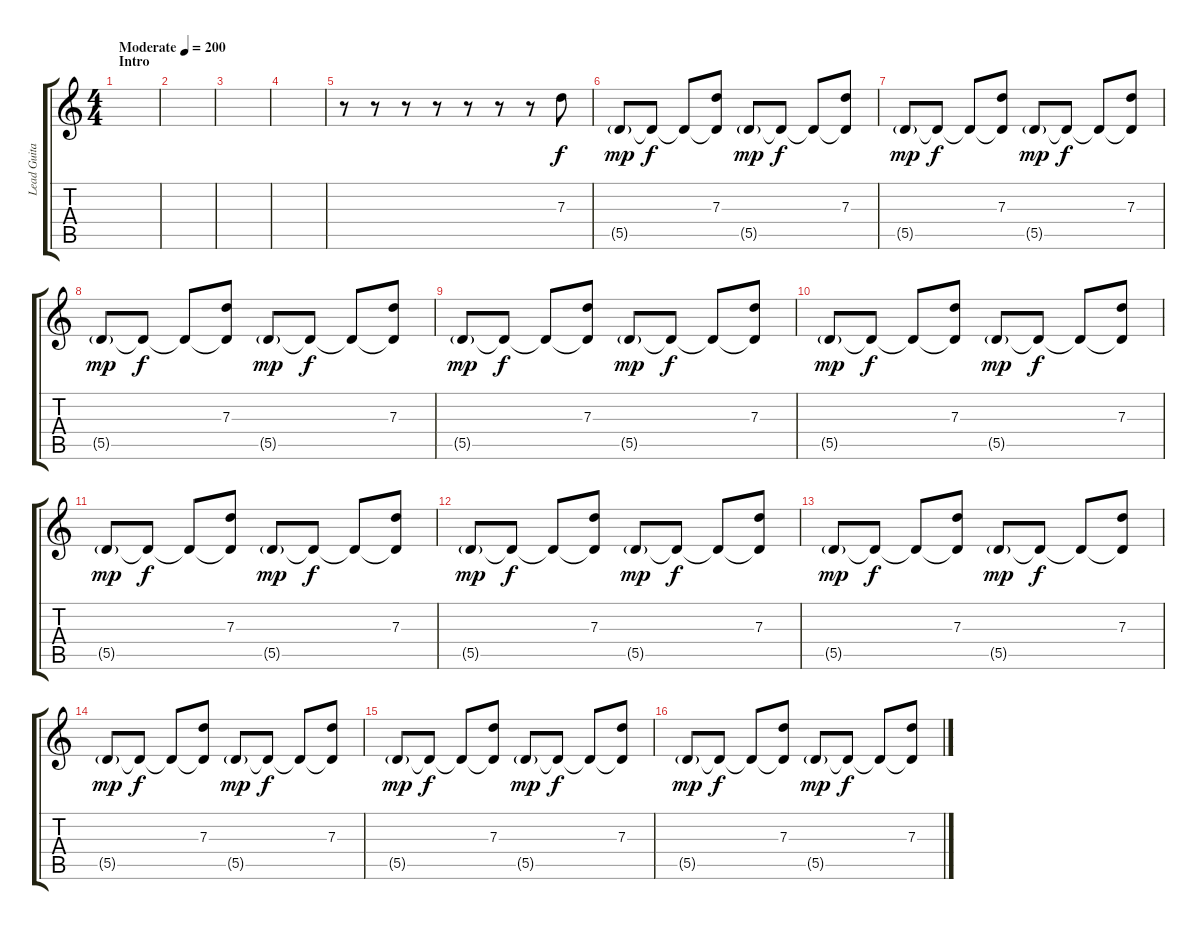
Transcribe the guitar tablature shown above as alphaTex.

\track ("Lead Guitar" "Lead Guita") {instrument overdrivenguitar}
\staff {score tabs}
\tuning (E4 B3 G3 D3 A2 D2) {hide}
\ts (4 4)
\section ("" "Intro")
\tempo (200 "Moderate")
\clef g2
\ks c
|
|
|
|
r.8 r.8 r.8 r.8 r.8 r.8 r.8 7.3.8 |
5.5{g}.8{dy mp} 5.5{t}.8{dy f} 5.5{t}.8 (7.3 5.5{t}).8 5.5{g}.8{dy mp} 5.5{t}.8{dy f} 5.5{t}.8 (7.3 5.5{t}).8 |
5.5{g}.8{dy mp} 5.5{t}.8{dy f} 5.5{t}.8 (7.3 5.5{t}).8 5.5{g}.8{dy mp} 5.5{t}.8{dy f} 5.5{t}.8 (7.3 5.5{t}).8 |
5.5{g}.8{dy mp} 5.5{t}.8{dy f} 5.5{t}.8 (7.3 5.5{t}).8 5.5{g}.8{dy mp} 5.5{t}.8{dy f} 5.5{t}.8 (7.3 5.5{t}).8 |
5.5{g}.8{dy mp} 5.5{t}.8{dy f} 5.5{t}.8 (7.3 5.5{t}).8 5.5{g}.8{dy mp} 5.5{t}.8{dy f} 5.5{t}.8 (7.3 5.5{t}).8 |
5.5{g}.8{dy mp} 5.5{t}.8{dy f} 5.5{t}.8 (7.3 5.5{t}).8 5.5{g}.8{dy mp} 5.5{t}.8{dy f} 5.5{t}.8 (7.3 5.5{t}).8 |
5.5{g}.8{dy mp} 5.5{t}.8{dy f} 5.5{t}.8 (7.3 5.5{t}).8 5.5{g}.8{dy mp} 5.5{t}.8{dy f} 5.5{t}.8 (7.3 5.5{t}).8 |
5.5{g}.8{dy mp} 5.5{t}.8{dy f} 5.5{t}.8 (7.3 5.5{t}).8 5.5{g}.8{dy mp} 5.5{t}.8{dy f} 5.5{t}.8 (7.3 5.5{t}).8 |
5.5{g}.8{dy mp} 5.5{t}.8{dy f} 5.5{t}.8 (7.3 5.5{t}).8 5.5{g}.8{dy mp} 5.5{t}.8{dy f} 5.5{t}.8 (7.3 5.5{t}).8 |
5.5{g}.8{dy mp} 5.5{t}.8{dy f} 5.5{t}.8 (7.3 5.5{t}).8 5.5{g}.8{dy mp} 5.5{t}.8{dy f} 5.5{t}.8 (7.3 5.5{t}).8 |
5.5{g}.8{dy mp} 5.5{t}.8{dy f} 5.5{t}.8 (7.3 5.5{t}).8 5.5{g}.8{dy mp} 5.5{t}.8{dy f} 5.5{t}.8 (7.3 5.5{t}).8 |
5.5{g}.8{dy mp} 5.5{t}.8{dy f} 5.5{t}.8 (7.3 5.5{t}).8 5.5{g}.8{dy mp} 5.5{t}.8{dy f} 5.5{t}.8 (7.3 5.5{t}).8
